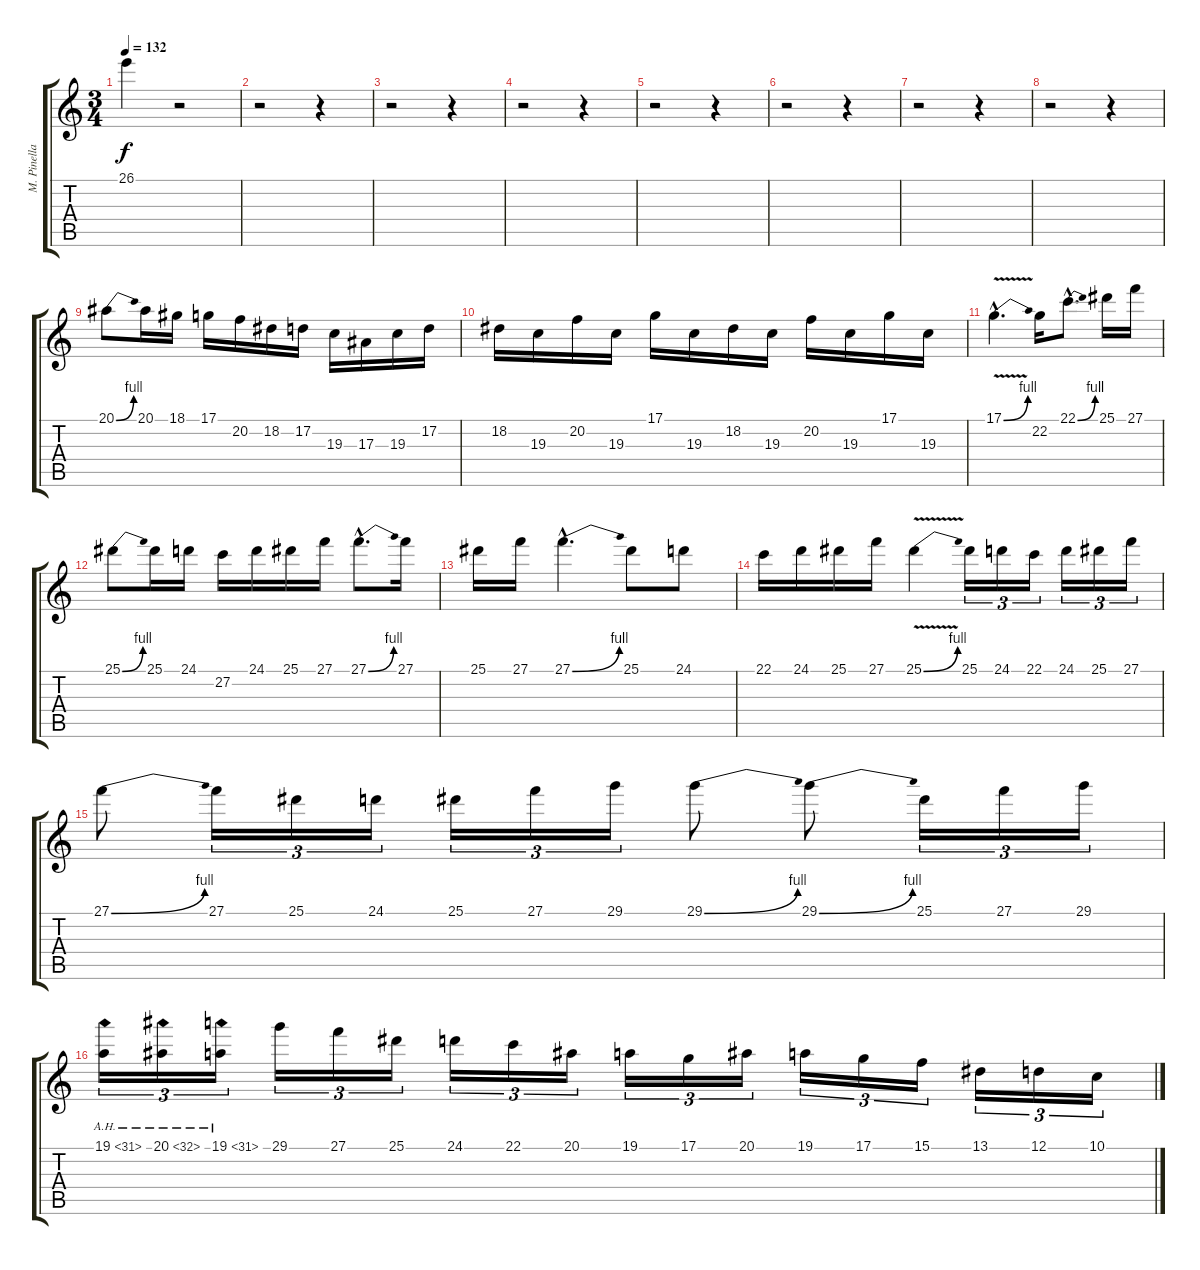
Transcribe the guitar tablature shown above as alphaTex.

\track ("M. Pinella [Solo]" "M. Pinella") {instrument lead2sawtooth}
\staff {score tabs}
\tuning (D4 A3 F3 C3 G2 D2) {hide}
\ts (3 4)
\tempo 132
\clef g2
\ks c
26.1.4{dy f} r.2 |
r.2 r.4 |
r.2 r.4 |
r.2 r.4 |
r.2 r.4 |
r.2 r.4 |
r.2 r.4 |
r.2 r.4 |
20.1{be (bend 0 0 60 4)}.8 20.1.16 18.1.16 17.1.16 20.2.16 18.2.16 17.2.16 19.3.16 17.3.16 19.3.16 17.2.16 |
18.2.16 19.3.16 20.2.16 19.3.16 17.1.16 19.3.16 18.2.16 19.3.16 20.2.16 19.3.16 17.1.16 19.3.16 |
17.1{be (bend 0 0 60 4) v hac}.4{d} 22.2.16 22.1{be (bend 0 0 60 4) hac}.8{d} 25.1.16 27.1.16 |
25.1{be (bend 0 0 60 4)}.8 25.1.16 24.1.16 27.2.16 24.1.16 25.1.16 27.1.16 27.1{be (bend 0 0 60 4) hac}.8{d} 27.1.16 |
25.1.16 27.1.16 27.1{be (bend 0 0 60 4) hac}.4{d} 25.1.8 24.1.8 |
22.1.16 24.1.16 25.1.16 27.1.16 25.1{be (bend 0 0 60 4) v}.4 25.1.16{tu (3 2)} 24.1.16{tu (3 2)} 22.1.16{tu (3 2)} 24.1.16{tu (3 2)} 25.1.16{tu (3 2)} 27.1.16{tu (3 2)} |
27.1{be (bend 0 0 60 4)}.8 27.1.16{tu (3 2)} 25.1.16{tu (3 2)} 24.1.16{tu (3 2)} 25.1.16{tu (3 2)} 27.1.16{tu (3 2)} 29.1.16{tu (3 2)} 29.1{be (bend 0 0 60 4)}.8 29.1{be (bend 0 0 60 4)}.8 25.1.16{tu (3 2)} 27.1.16{tu (3 2)} 29.1.16{tu (3 2)} |
19.1{ah 12}.16{tu (3 2)} 20.1{ah 12}.16{tu (3 2)} 19.1{ah 12}.16{tu (3 2)} 29.1.16{tu (3 2)} 27.1.16{tu (3 2)} 25.1.16{tu (3 2)} 24.1.16{tu (3 2)} 22.1.16{tu (3 2)} 20.1.16{tu (3 2)} 19.1.16{tu (3 2)} 17.1.16{tu (3 2)} 20.1.16{tu (3 2)} 19.1.16{tu (3 2)} 17.1.16{tu (3 2)} 15.1.16{tu (3 2)} 13.1.16{tu (3 2)} 12.1.16{tu (3 2)} 10.1.16{tu (3 2)}
